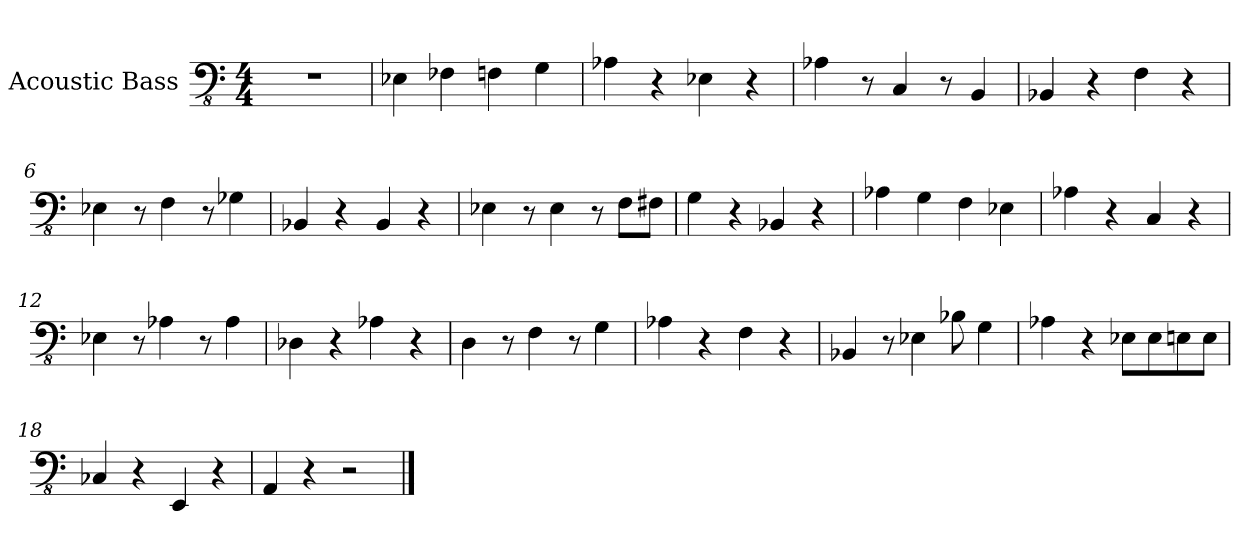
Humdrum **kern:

**kern
*part1
*staff1
*I"Acoustic Bass
*I'Bass
*clefFv4
*k[]
*M4/4
=1
1r
=2
4EE-X\
4FF-X\
4FFn\
4GG\
=3
4AA-X\
4r
4EE-X\
4r
=4
4AA-X\
8r
4CC/
8r
4BBB/
=5
4BBB-X/
4r
4FF\
4r
=6
4EE-X\
8r
4FF\
8r
4GG-X\
=7
4BBB-X/
4r
4BBB-/
4r
=8
4EE-X\
8r
4EE-\
8r
8FF\L
8FF#X\J
=9
4GG\
4r
4BBB-X/
4r
!!LO:LB:g=z
=10
4AA-X\
4GG\
4FF\
4EE-X\
=11
4AA-X\
4r
4CC/
4r
=12
4EE-X\
8r
4AA-X\
8r
4AA-\
=13
4DD-X\
4r
4AA-X\
4r
=14
4DD\
8r
4FF\
8r
4GG\
=15
4AA-X\
4r
4FF\
4r
=16
4BBB-X/
8r
4EE-X\
8BB-X\
4GG\
=17
4AA-X\
4r
8EE-X\L
8EE-\
8EEn\
8EE\J
!!LO:LB:g=z
=18
4CC-X/
4r
4EEE/
4r
=19
4AAA/
4r
2r
==
*-
